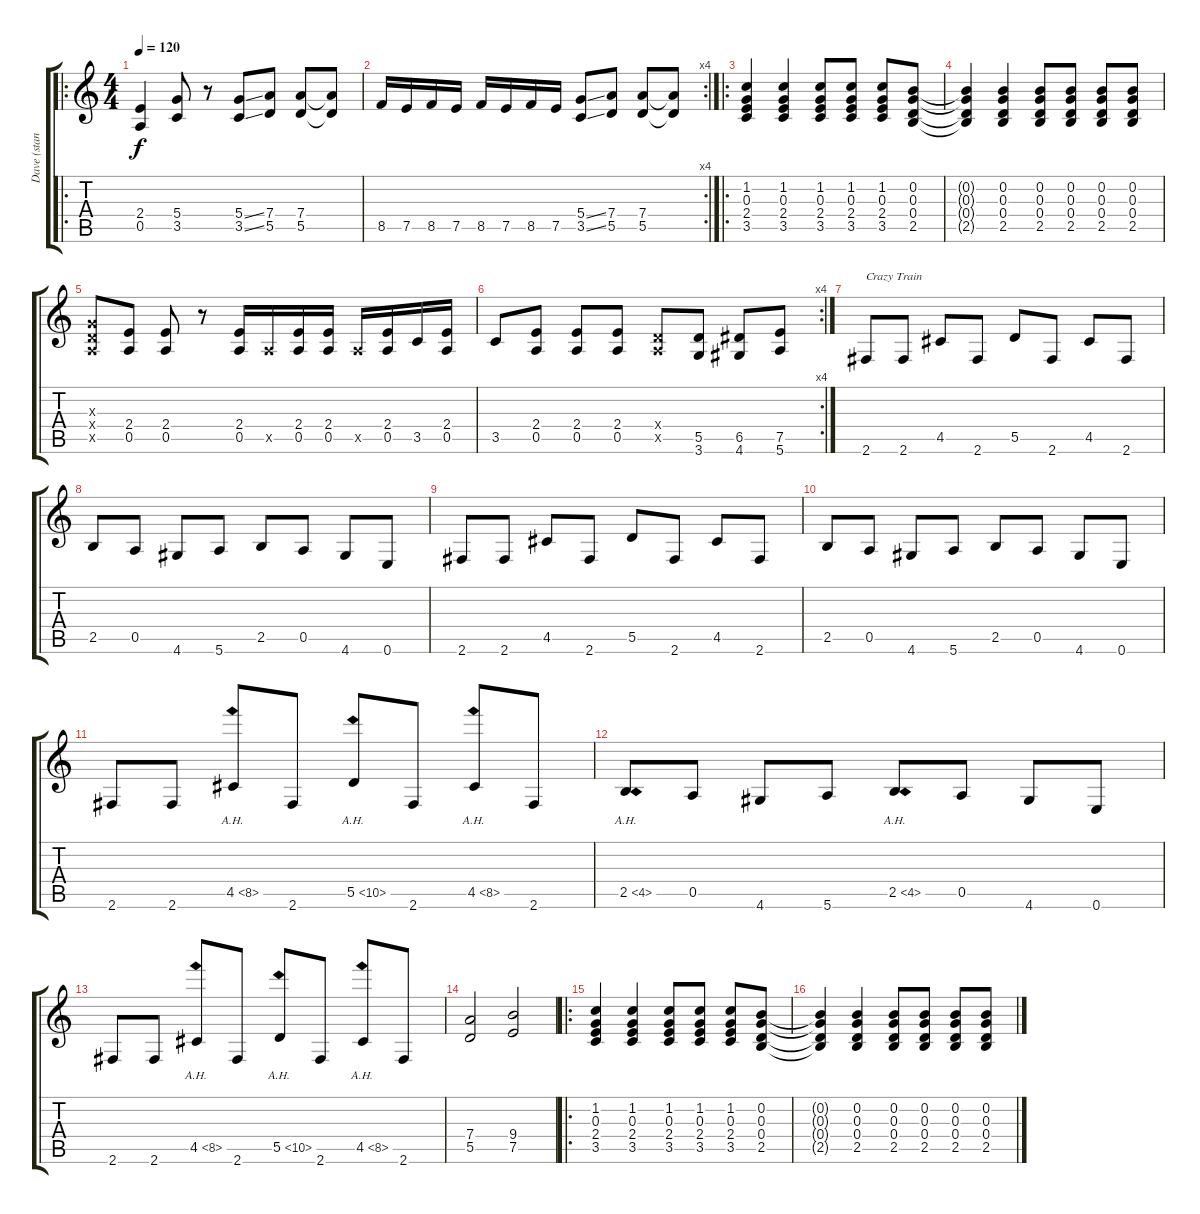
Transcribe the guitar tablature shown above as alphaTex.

\track ("Dave (standard tuning)" "Dave (stan") {instrument distortionguitar}
\staff {score tabs}
\tuning (E4 B3 G3 D3 A2 E2) {hide}
\ro
\ts (4 4)
\tempo 120
\clef g2
\ks c
(2.4 0.5).4{dy f} (5.4 3.5).8 r.8 (5.4{ss} 3.5{ss}).8 (7.4 5.5).8 (7.4 5.5).8 (7.4{t} 5.5{t}).8 |
\rc 4
8.5.16 7.5.16 8.5.16 7.5.16 8.5.16 7.5.16 8.5.16 7.5.16 (5.4{ss} 3.5{ss}).8 (7.4 5.5).8 (7.4 5.5).8 (7.4{t} 5.5{t}).8 |
\ro
(1.2 0.3 2.4 3.5).4 (1.2 0.3 2.4 3.5).4 (1.2 0.3 2.4 3.5).8 (1.2 0.3 2.4 3.5).8 (1.2 0.3 2.4 3.5).8 (0.2 0.3 0.4 2.5).8 |
(0.2{t} 0.3{t} 0.4{t} 2.5{t}).4 (0.2 0.3 0.4 2.5).4 (0.2 0.3 0.4 2.5).8 (0.2 0.3 0.4 2.5).8 (0.2 0.3 0.4 2.5).8 (0.2 0.3 0.4 2.5).8 |
(0.3{x} 0.4{x} 0.5{x}).8 (2.4 0.5).8 (2.4 0.5).8 r.8 (2.4 0.5).16 0.5{x}.16 (2.4 0.5).16 (2.4 0.5).16 0.5{x}.16 (2.4 0.5).16 3.5.16 (2.4 0.5).16 |
\rc 4
3.5.8 (2.4 0.5).8 (2.4 0.5).8 (2.4 0.5).8 (0.4{x} 0.5{x}).8 (5.5 3.6).8 (6.5 4.6).8 (7.5 5.6).8 |
2.6.8{txt "Crazy Train"} 2.6.8 4.5.8 2.6.8 5.5.8 2.6.8 4.5.8 2.6.8 |
2.5.8 0.5.8 4.6.8 5.6.8 2.5.8 0.5.8 4.6.8 0.6.8 |
2.6.8 2.6.8 4.5.8 2.6.8 5.5.8 2.6.8 4.5.8 2.6.8 |
2.5.8 0.5.8 4.6.8 5.6.8 2.5.8 0.5.8 4.6.8 0.6.8 |
2.6.8 2.6.8 4.5{ah 4}.8 2.6.8 5.5{ah 5}.8 2.6.8 4.5{ah 4}.8 2.6.8 |
2.5{ah 2}.8 0.5.8 4.6.8 5.6.8 2.5{ah 2}.8 0.5.8 4.6.8 0.6.8 |
2.6.8 2.6.8 4.5{ah 4}.8 2.6.8 5.5{ah 5}.8 2.6.8 4.5{ah 4}.8 2.6.8 |
(7.4 5.5).2 (9.4 7.5).2 |
\ro
(1.2 0.3 2.4 3.5).4 (1.2 0.3 2.4 3.5).4 (1.2 0.3 2.4 3.5).8 (1.2 0.3 2.4 3.5).8 (1.2 0.3 2.4 3.5).8 (0.2 0.3 0.4 2.5).8 |
(0.2{t} 0.3{t} 0.4{t} 2.5{t}).4 (0.2 0.3 0.4 2.5).4 (0.2 0.3 0.4 2.5).8 (0.2 0.3 0.4 2.5).8 (0.2 0.3 0.4 2.5).8 (0.2 0.3 0.4 2.5).8
